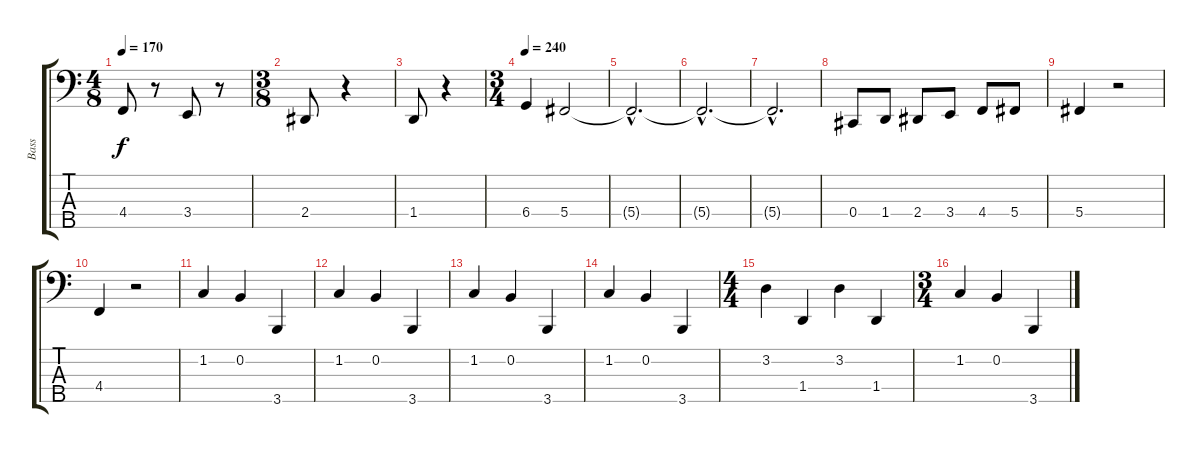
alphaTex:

\track ("Bass" "Bass") {instrument electricbassfinger}
\staff {score tabs}
\tuning (E2 B1 Gb1 Db1 Ab0) {hide}
\ts (4 8)
\tempo 170
\clef f4
\ks c
4.4.8{dy f} r.8 3.4.8 r.8 |
\ts (3 8)
2.4.8 r.4 |
1.4.8 r.4 |
\ts (3 4)
\tempo 240
6.4.4 5.4.2 |
5.4{hac t}.2{d} |
5.4{hac t}.2{d} |
5.4{hac t}.2{d} |
0.4.8 1.4.8 2.4.8 3.4.8 4.4.8 5.4.8 |
5.4.4 r.2 |
4.4.4 r.2 |
1.2.4 0.2.4 3.5.4 |
1.2.4 0.2.4 3.5.4 |
1.2.4 0.2.4 3.5.4 |
1.2.4 0.2.4 3.5.4 |
\ts (4 4)
3.2.4 1.4.4 3.2.4 1.4.4 |
\ts (3 4)
1.2.4 0.2.4 3.5.4
